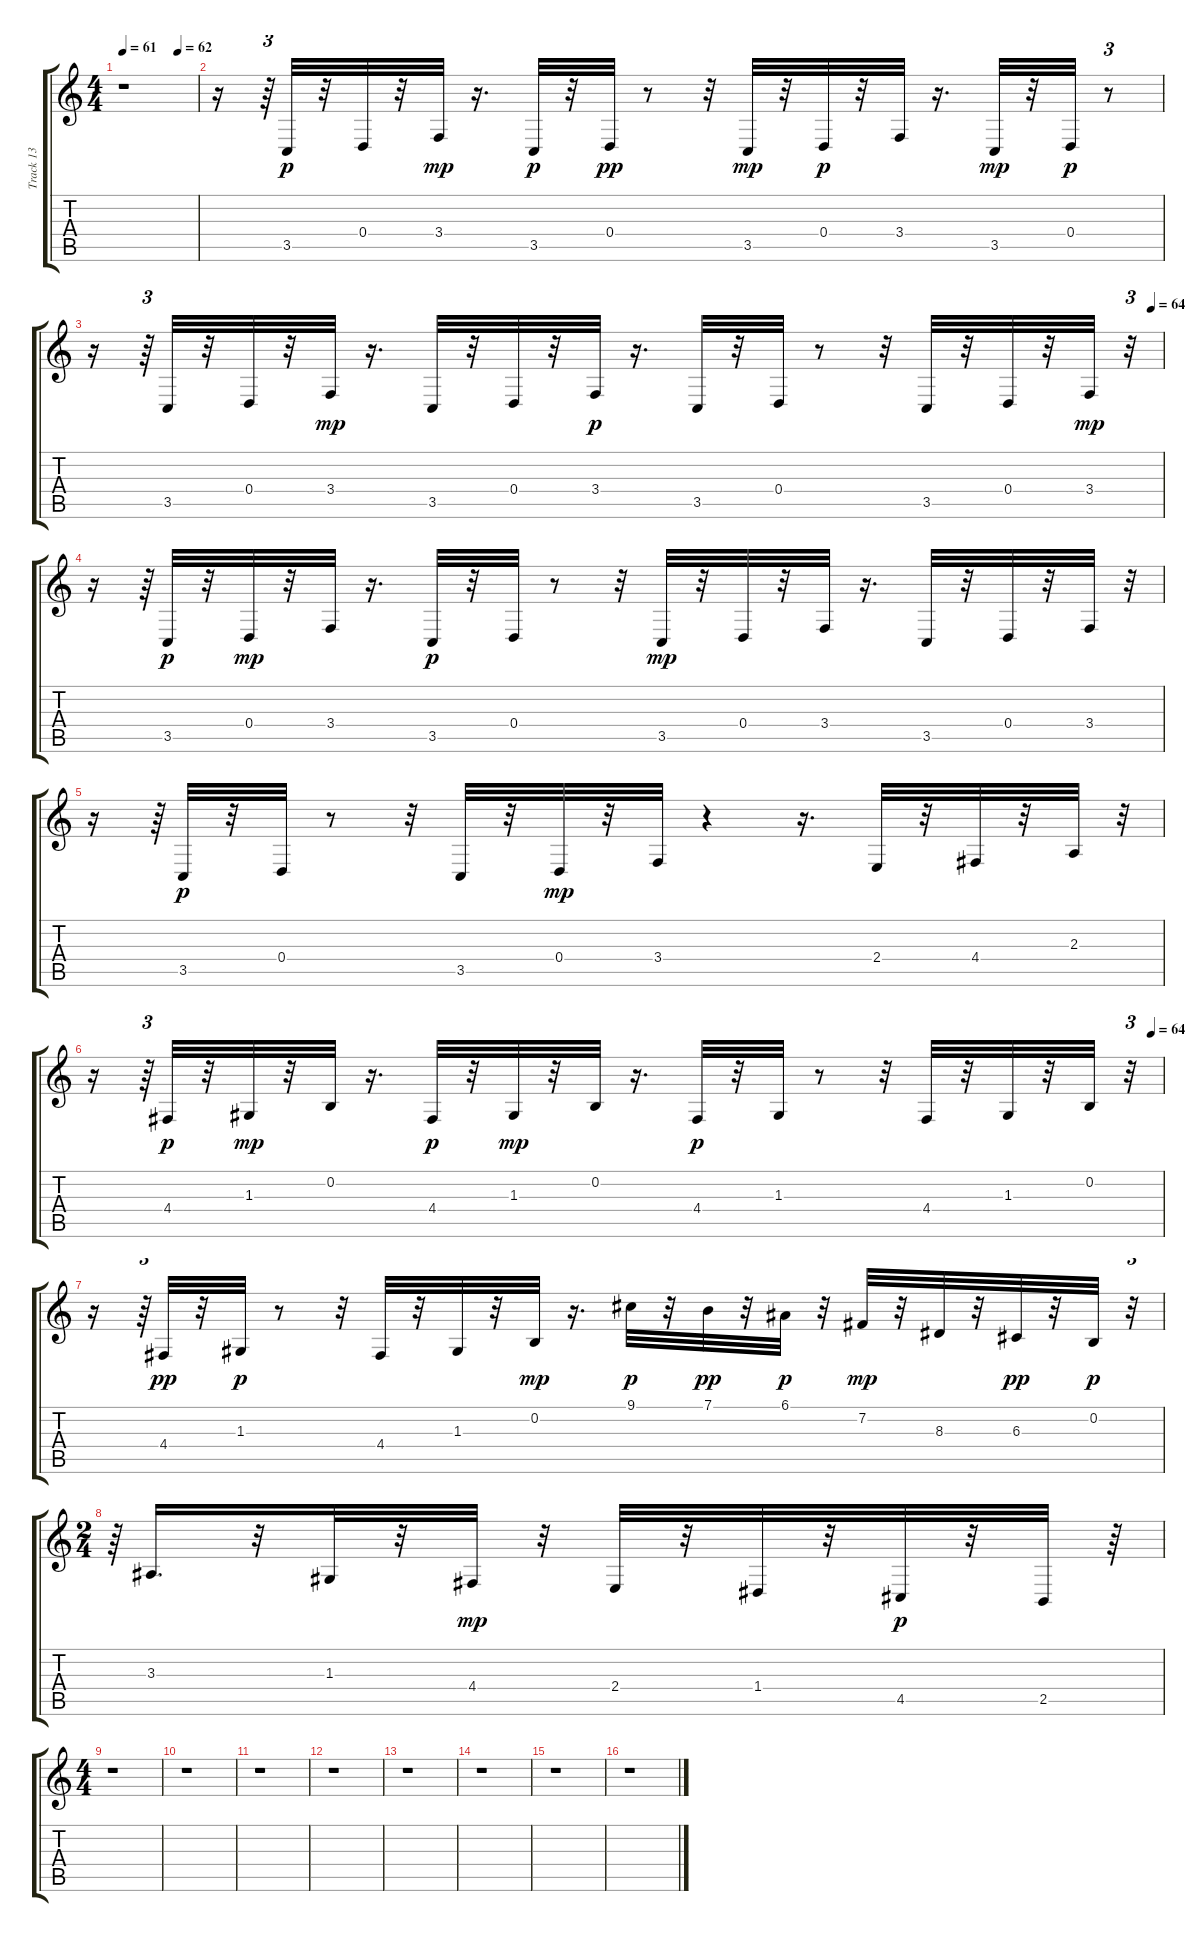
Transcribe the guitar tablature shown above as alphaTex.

\track ("Track 13" "Track 13") {instrument lead1square}
\staff {score tabs}
\tuning (E4 B3 G3 D3 A2 E2) {hide}
\ts (4 4)
\tempo 61
\tempo (62 0.7395833333333334)
\clef g2
\ks c
r.1{dy f} |
r.16 r.64{tu (3 2)} 3.5.32{dy p} r.32 0.4.32 r.32 3.4.32{dy mp} r.16{d} 3.5.32{dy p} r.32 0.4.32{dy pp} r.8 r.32 3.5.32{dy mp} r.32 0.4.32{dy p} r.32 3.4.32 r.16{d} 3.5.32{dy mp} r.32 0.4.32{dy p} r.8{tu (3 2)} |
\tempo (64 0.9895833333333334)
r.16 r.64{tu (3 2)} 3.5.32 r.32 0.4.32 r.32 3.4.32{dy mp} r.16{d} 3.5.32 r.32 0.4.32 r.32 3.4.32{dy p} r.16{d} 3.5.32 r.32 0.4.32 r.8 r.32 3.5.32 r.32 0.4.32 r.32 3.4.32{dy mp} r.32{tu (3 2)} |
r.16 r.64{tu (3 2)} 3.5.32{dy p} r.32 0.4.32{dy mp} r.32 3.4.32 r.16{d} 3.5.32{dy p} r.32 0.4.32 r.8 r.32 3.5.32{dy mp} r.32 0.4.32 r.32 3.4.32 r.16{d} 3.5.32 r.32 0.4.32 r.32 3.4.32 r.32{tu (3 2)} |
r.16 r.64{tu (3 2)} 3.5.32{dy p} r.32 0.4.32 r.8 r.32 3.5.32 r.32 0.4.32{dy mp} r.32 3.4.32 r.4 r.16{d} 2.4.32 r.32 4.4.32 r.32 2.3.32 r.32{tu (3 2)} |
\tempo (64 0.9895833333333334)
r.16 r.64{tu (3 2)} 4.4.32{dy p} r.32 1.3.32{dy mp} r.32 0.2.32 r.16{d} 4.4.32{dy p} r.32 1.3.32{dy mp} r.32 0.2.32 r.16{d} 4.4.32{dy p} r.32 1.3.32 r.8 r.32 4.4.32 r.32 1.3.32 r.32 0.2.32 r.32{tu (3 2)} |
r.16 r.64{tu (3 2)} 4.4.32{dy pp} r.32 1.3.32{dy p} r.8 r.32 4.4.32 r.32 1.3.32 r.32 0.2.32{dy mp} r.16{d} 9.1.32{dy p} r.32 7.1.32{dy pp} r.32 6.1.32{dy p} r.32 7.2.32{dy mp} r.32 8.3.32 r.32 6.3.32{dy pp} r.32 0.2.32{dy p} r.32{tu (3 2)} |
\ts (2 4)
r.64{tu (3 2)} 3.3.16{d} r.32 1.3.32 r.32 4.4.32{dy mp} r.32 2.4.32 r.32 1.4.32 r.32 4.5.32{dy p} r.32 2.5.32 r.64 |
\ts (4 4)
r.1 |
r.1 |
r.1 |
r.1 |
r.1 |
r.1 |
r.1 |
r.1
